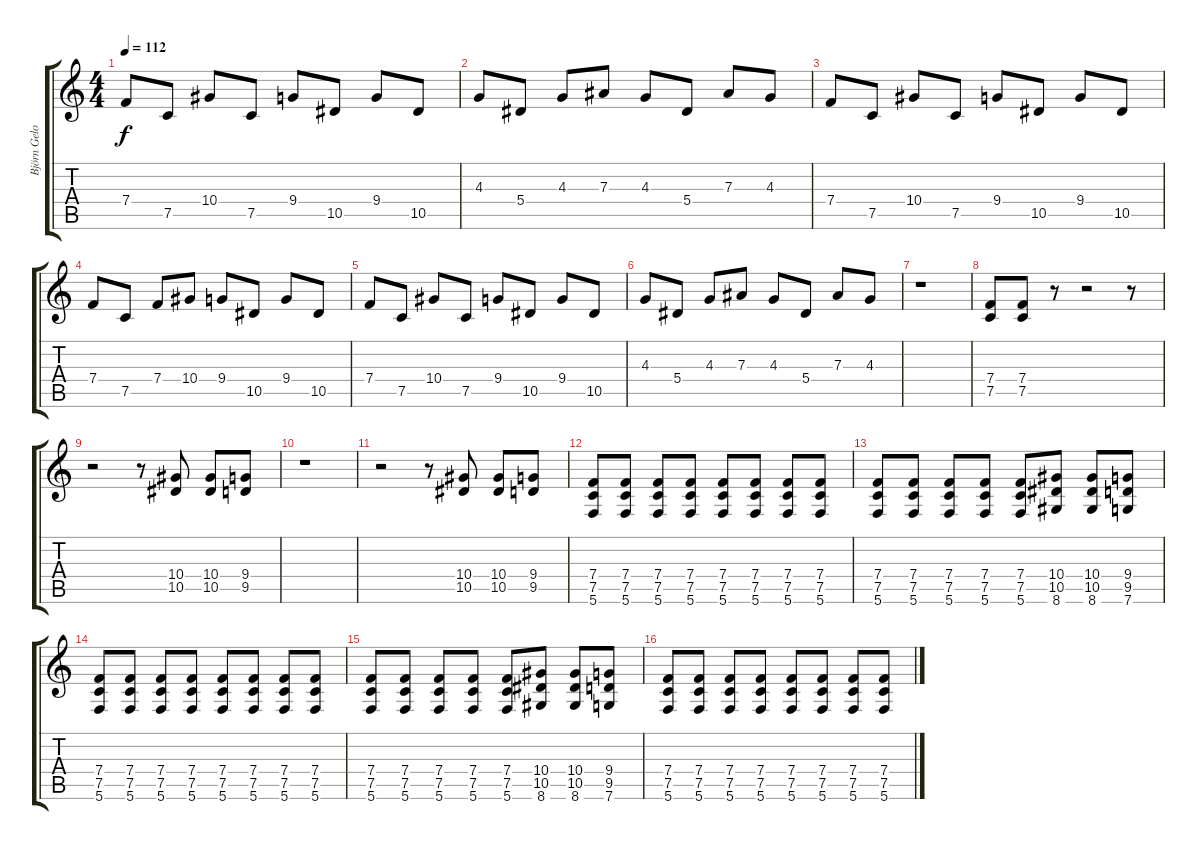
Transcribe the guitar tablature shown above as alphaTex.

\track ("Björn Gelotte" "Björn Gelo") {instrument distortionguitar}
\staff {score tabs}
\tuning (C4 G3 Eb3 Bb2 F2 C2) {hide}
\ts (4 4)
\tempo 112
\clef g2
\ks c
7.4.8{dy f} 7.5.8 10.4.8 7.5.8 9.4.8 10.5.8 9.4.8 10.5.8 |
4.3.8 5.4.8 4.3.8 7.3.8 4.3.8 5.4.8 7.3.8 4.3.8 |
7.4.8 7.5.8 10.4.8 7.5.8 9.4.8 10.5.8 9.4.8 10.5.8 |
7.4.8 7.5.8 7.4.8 10.4.8 9.4.8 10.5.8 9.4.8 10.5.8 |
7.4.8 7.5.8 10.4.8 7.5.8 9.4.8 10.5.8 9.4.8 10.5.8 |
4.3.8 5.4.8 4.3.8 7.3.8 4.3.8 5.4.8 7.3.8 4.3.8 |
r.1 |
(7.4 7.5).8 (7.4 7.5).8 r.8 r.2 r.8 |
r.2 r.8 (10.4 10.5).8 (10.4 10.5).8 (9.4 9.5).8 |
r.1 |
r.2 r.8 (10.4 10.5).8 (10.4 10.5).8 (9.4 9.5).8 |
(7.4 7.5 5.6).8 (7.4 7.5 5.6).8 (7.4 7.5 5.6).8 (7.4 7.5 5.6).8 (7.4 7.5 5.6).8 (7.4 7.5 5.6).8 (7.4 7.5 5.6).8 (7.4 7.5 5.6).8 |
(7.4 7.5 5.6).8 (7.4 7.5 5.6).8 (7.4 7.5 5.6).8 (7.4 7.5 5.6).8 (7.4 7.5 5.6).8 (10.4 10.5 8.6).8 (10.4 10.5 8.6).8 (9.4 9.5 7.6).8 |
(7.4 7.5 5.6).8 (7.4 7.5 5.6).8 (7.4 7.5 5.6).8 (7.4 7.5 5.6).8 (7.4 7.5 5.6).8 (7.4 7.5 5.6).8 (7.4 7.5 5.6).8 (7.4 7.5 5.6).8 |
(7.4 7.5 5.6).8 (7.4 7.5 5.6).8 (7.4 7.5 5.6).8 (7.4 7.5 5.6).8 (7.4 7.5 5.6).8 (10.4 10.5 8.6).8 (10.4 10.5 8.6).8 (9.4 9.5 7.6).8 |
(7.4 7.5 5.6).8 (7.4 7.5 5.6).8 (7.4 7.5 5.6).8 (7.4 7.5 5.6).8 (7.4 7.5 5.6).8 (7.4 7.5 5.6).8 (7.4 7.5 5.6).8 (7.4 7.5 5.6).8
